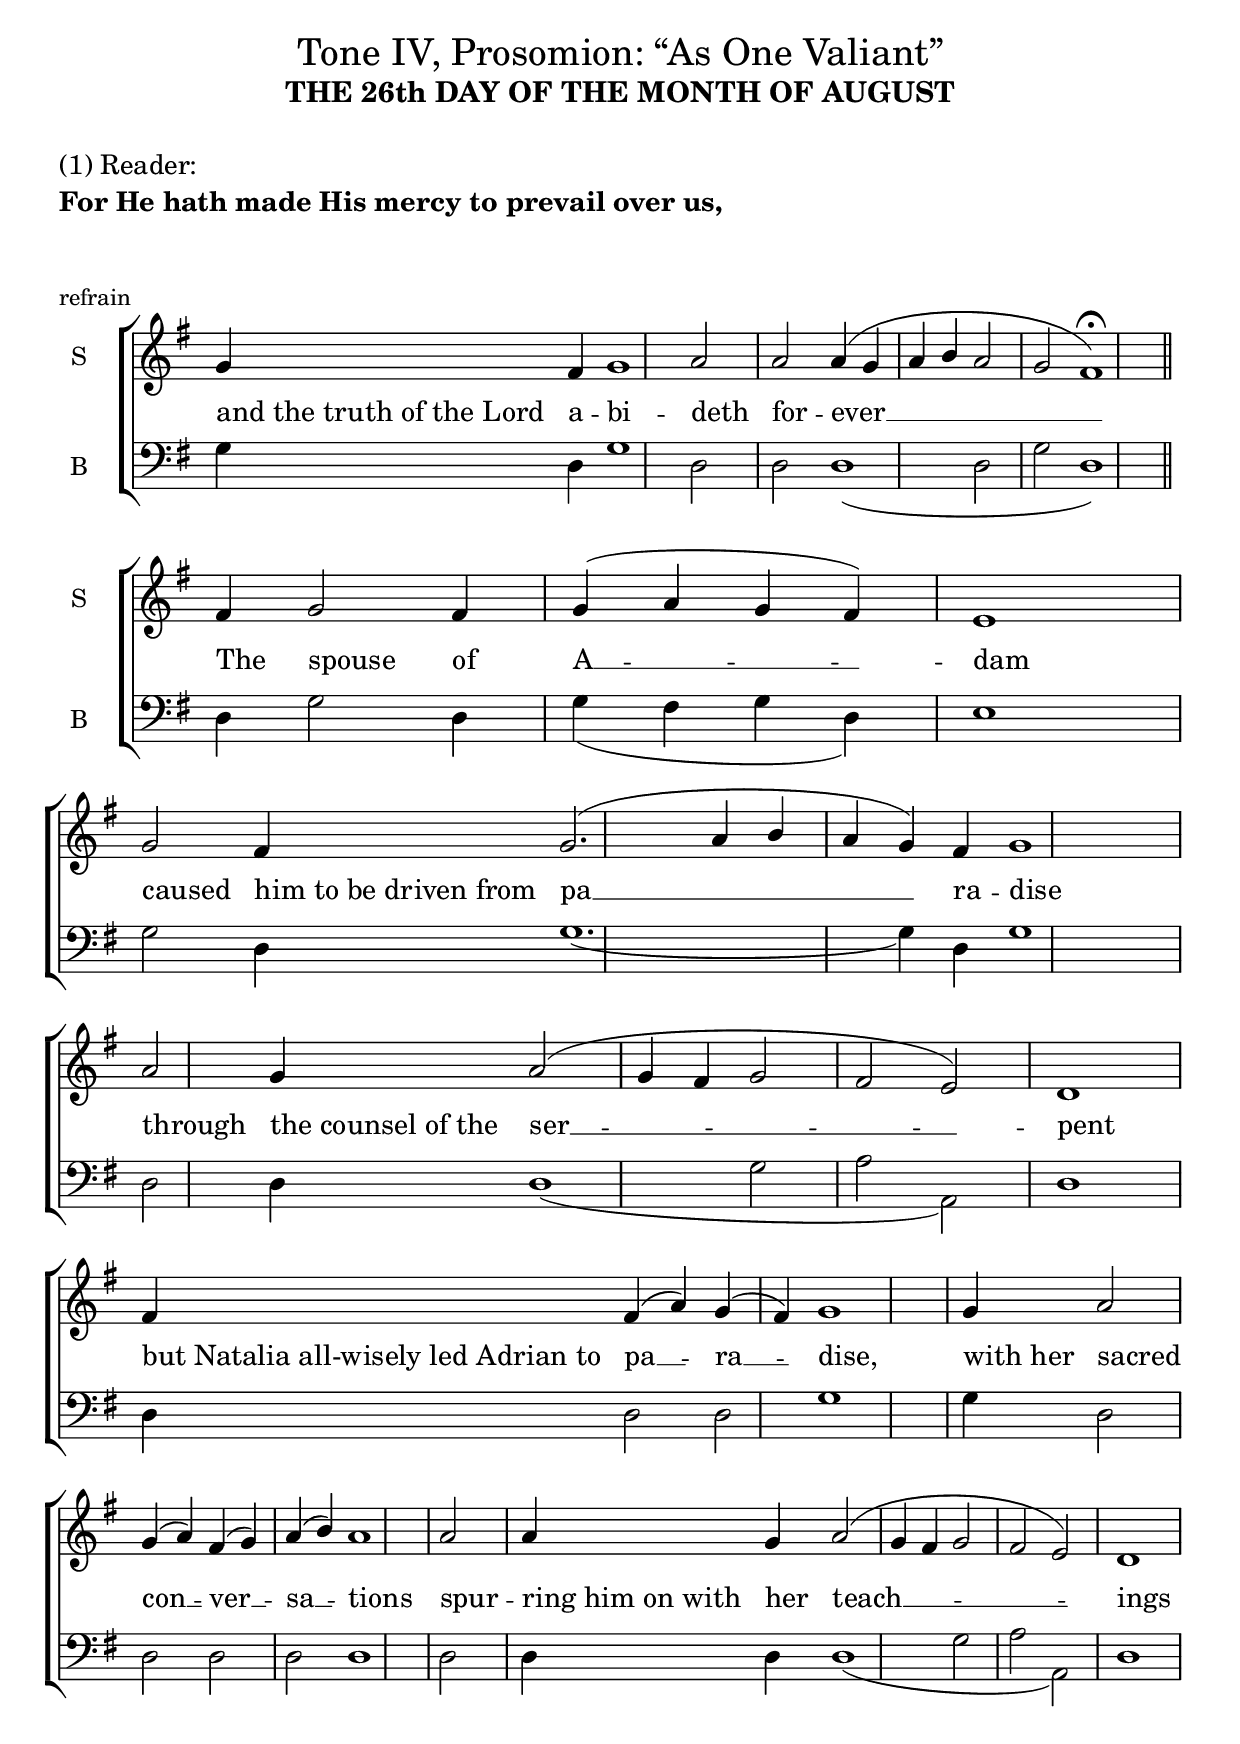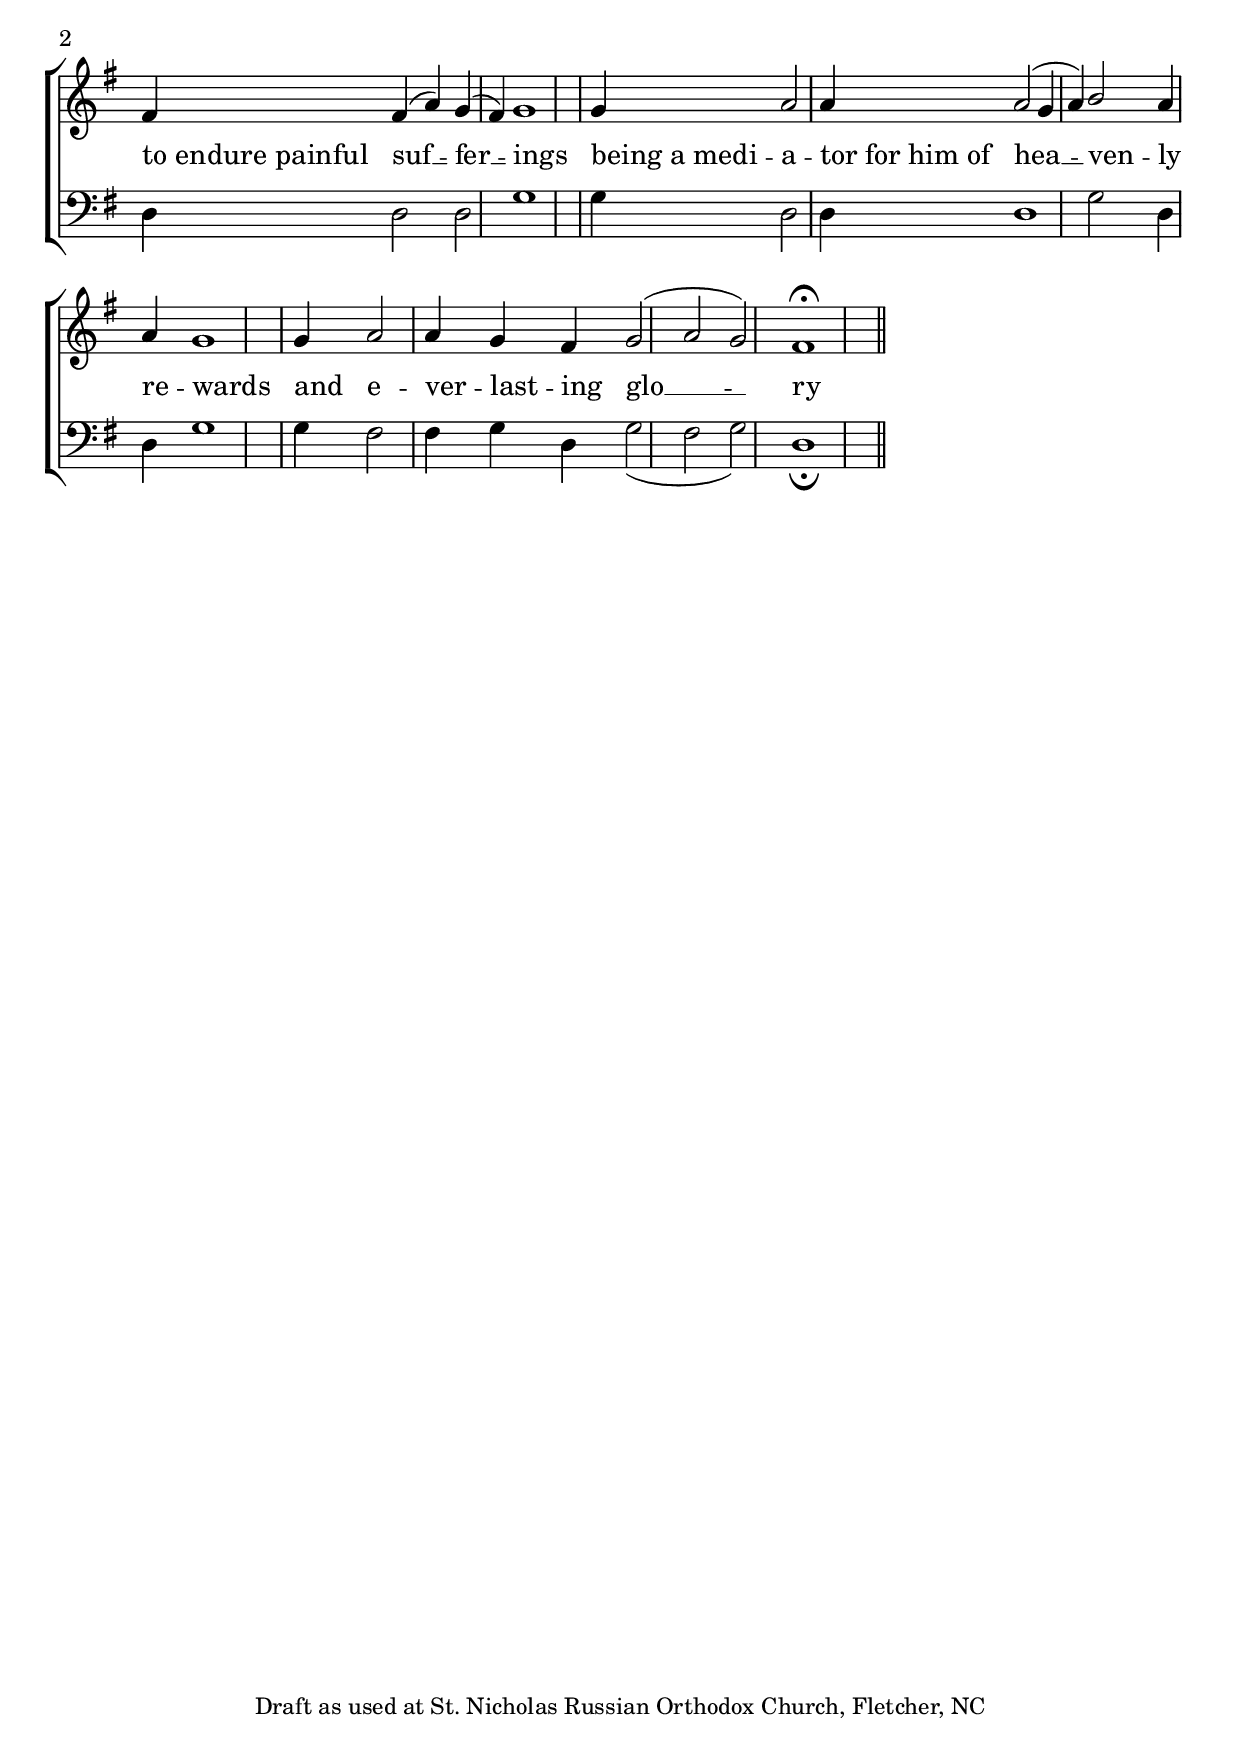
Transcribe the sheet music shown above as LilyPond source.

\version "2.18.0" 
\include "english.ly" 
\include "gregorian.ly" 

\layout { 
  \context{ 
    \Score \override SpacingSpanner.packed-spacing = ##f 
  } 
  \context{ 
    \Lyrics \override LyricHyphen.minimum-distance = #2.25 
    \override LyricSpace.minimum-distance = #2.25 
  } 
} 

\header { 
  title = \markup\normal-text\fontsize #0.25 
    "Tone IV, Prosomion: “As One Valiant”" 
  subtitle = \markup\bold\fontsize #1 
        {"THE 26th DAY OF THE MONTH OF AUGUST"} 
  subsubtitle = \markup\bold\fontsize #4.25 
        {" "} 

  poet = \markup {
    \column {
       \fontsize #1.5 \left-align {
          "(1) Reader:"
          \bold "For He hath made His mercy to prevail over us,"
          " "
          " "
        }
      }
  }
  
  meter = \markup\bold\fontsize #4.25 
        {" "} 
    
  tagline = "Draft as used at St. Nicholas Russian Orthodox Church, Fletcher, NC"
 
} 

global = { 
  \key g \major 
  \override Staff.NoteHead.style = #'altdefault 
  \override Staff.TimeSignature.stencil = ##f 
  %\override Staff.BarLine.stencil = ##f 
  \set Score.defaultBarType = "-" 
  \bar "|." 
} 
move = { \bar "" \break }

sop_refrain = 
\relative c'' { 
  \global 
  g4 fs g1 a2 a2 a4(g a b a2 g2 fs1) \fermata \bar "||"
}

bass_refrain = 
\relative c' { 
  \global 
  g4 d g1 d2 d2 d1(d2 g d1) \bar "||"
}

refrain = \lyricmode { 
  % Lyrics follow here. 
  \override LyricText.self-alignment-X = #LEFT
  "and the truth of the Lord" a -- bi -- deth for -- ever __
}

soprano = 
\relative c' { 
  \global 
  % 1
  fs4 g2 fs4 g(a g fs) e1 \bar "|"
  %2
  g2 fs4 g2.(a4 b a g) fs g1 \bar "|"
  %3
  a2 g4 a2(g4 fs g2 fs e) d1 \bar "|"
  %4
  fs4 fs(a) g(fs) g1 \bar "|"
  %5
  g4 a2 g4(a) fs(g) a(b) a1 \bar "|"
  
  %3
  a2 a4 g a2(g4 fs g2 fs e) d1 \bar "|"
  %4
  fs4 fs(a) g(fs) g1 \bar "|"
  
  %6
  g4 a2 a4 a2(g4 a) b2 a4 a g1 \bar "|"
  %7
  g4 a2 a4 g4 fs g2(a g) fs1 \fermata \bar "||"
}



bass = 
\relative c { 
  \global 
  % 1
  d4 g2 d4 g(fs g d) e1 \bar "|"
  %2
  g2 d4 g1.(g4) d4 g1 \bar "|"
  %3
  d2 d4 d1(g2 a a,) d1 \bar "|"
  %4
  d4 d2 d2 g1 \bar "|"
  %5
  g4 d2 d2 d d d1 \bar "|"
  
  %3
  d2 d4 d d1(g2 a a,) d1 \bar "|"
  %4
  d4 d2 d g1 \bar "|"
  
  %6
  g4 d2 d4 d1 g2 d4 d g1 \bar "|"
  %7
  g4 fs2 fs4 g4 d g2(fs g) d1 \fermata \bar "||"
} 

verse = \lyricmode { 
  % Lyrics follow here. 
  \override LyricText.self-alignment-X = #LEFT
  %1
  The spouse of A __ -- dam
  %2
  caused "him to be driven from" pa __ ra -- dise
  %3
  through "the counsel of the " ser __ -- pent
  %4
  "but Natalia all-wisely led Adrian to" pa __ -- ra __ -- dise,
  %5
  "with her" sacred con __ -- ver __ -- sa __ -- tions
  
  %3
  spur -- "ring him on with" her teach __ -- ings
  %4
  "to endure painful" suf __ -- fer __ -- ings
  
  %6
  "being a medi" -- a -- "tor for him of" hea __ -- ven -- ly re -- wards
  %7
  and e -- ver -- last -- ing glo __ -- ry
}

\score {
  \header {
    piece = "refrain"
  }
  \new ChoirStaff <<
    \new Staff \with { 
      midiInstrument = "string ensemble 1" 
      instrumentName = \markup \center-column { "S" } 
    } <<
      \new Voice = "soprano" { \voiceOne \sop_refrain } 
    >>
    \new Lyrics \lyricsto "soprano" \refrain 
    \new Staff \with { 
      midiInstrument = "string ensemble 1" 
      instrumentName = \markup \center-column { "B" } 
    } << 
      \clef bass 
      \new Voice = "bass" { \voiceTwo \bass_refrain } 
    >> 
  >>
  \layout { 
    ragged-last=##t 
    #(layout-set-staff-size 22) 
    \context { 
      \Lyrics 
      \override VerticalAxisGroup.staff-affinity = ##f 
      \override VerticalAxisGroup.staff-staff-spacing = 
        #'((basic-distance . 0) 
           (minimum-distance . 2) 
           (padding . 2)) 
    } 
    indent = 1.25\cm 
    \context { 
      \Staff 
      \override VerticalAxisGroup.staff-staff-spacing = 
        #'((basic-distance . 0) 
           (minimum-distance . 2) 
           (padding . 2)) 
    } 
  } 
}

\score {
  \new ChoirStaff <<
    \new Staff \with { 
      midiInstrument = "string ensemble 1" 
      instrumentName = \markup \center-column { "S" } 
    } <<
      \new Voice = "soprano" { \voiceOne \soprano } 
    >>
    \new Lyrics \lyricsto "soprano" \verse 
    \new Staff \with { 
      midiInstrument = "string ensemble 1" 
      instrumentName = \markup \center-column { "B" } 
    } << 
      \clef bass 
      \new Voice = "bass" { \voiceTwo \bass } 
    >> 
  >>
  \layout { 
    ragged-last=##t 
    #(layout-set-staff-size 22) 
    \context { 
      \Lyrics 
      \override VerticalAxisGroup.staff-affinity = ##f 
      \override VerticalAxisGroup.staff-staff-spacing = 
        #'((basic-distance . 0) 
           (minimum-distance . 2) 
           (padding . 2)) 
    } 
    indent = 1.25\cm 
    \context { 
      \Staff 
      \override VerticalAxisGroup.staff-staff-spacing = 
        #'((basic-distance . 0) 
           (minimum-distance . 2) 
           (padding . 2)) 
    } 
  } 
}